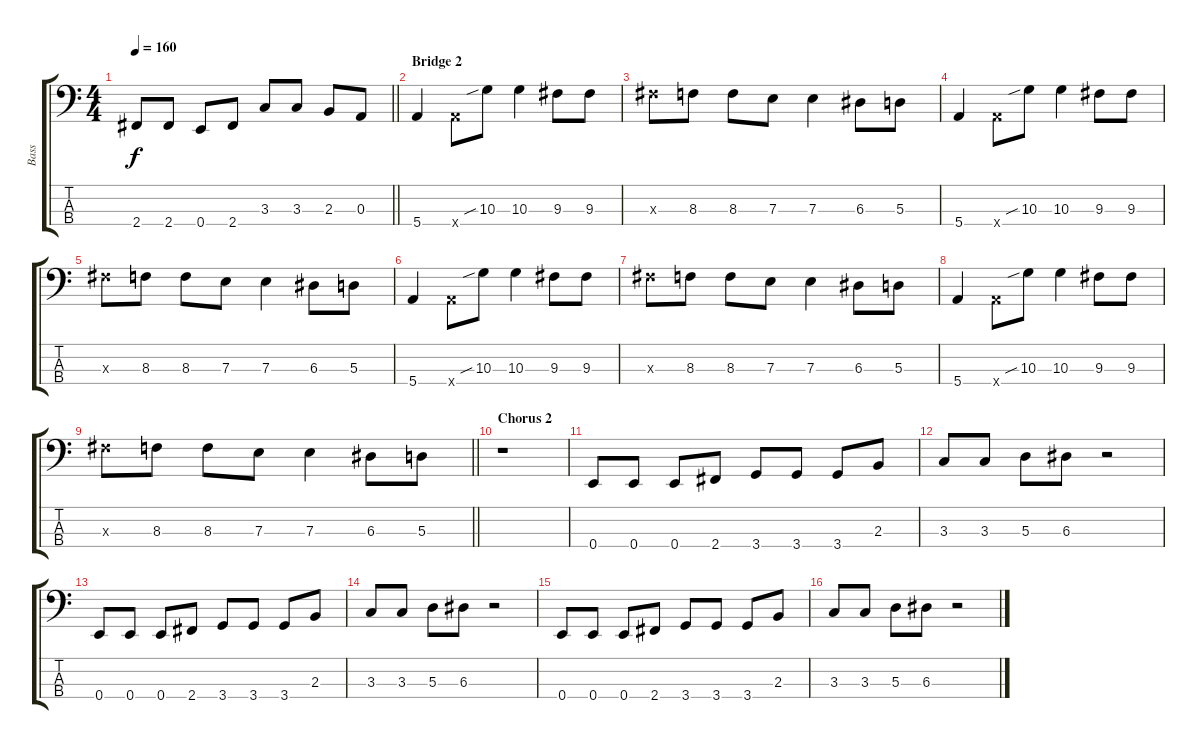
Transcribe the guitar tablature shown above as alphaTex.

\track ("Bass" "Bass") {instrument electricbasspick}
\staff {score tabs}
\tuning (G2 D2 A1 E1) {hide}
\ts (4 4)
\tempo 160
\clef f4
\barLineRight lightlight
\ks c
2.4.8{dy f} 2.4.8 0.4.8 2.4.8 3.3.8 3.3.8 2.3.8 0.3.8 |
\section ("" "Bridge 2")
5.4.4 5.4{x}.8 10.3{sib}.8 10.3.4 9.3.8 9.3.8 |
9.3{x}.8 8.3.8 8.3.8 7.3.8 7.3.4 6.3.8 5.3.8 |
5.4.4 5.4{x}.8 10.3{sib}.8 10.3.4 9.3.8 9.3.8 |
9.3{x}.8 8.3.8 8.3.8 7.3.8 7.3.4 6.3.8 5.3.8 |
5.4.4 5.4{x}.8 10.3{sib}.8 10.3.4 9.3.8 9.3.8 |
9.3{x}.8 8.3.8 8.3.8 7.3.8 7.3.4 6.3.8 5.3.8 |
5.4.4 5.4{x}.8 10.3{sib}.8 10.3.4 9.3.8 9.3.8 |
\barLineRight lightlight
9.3{x}.8 8.3.8 8.3.8 7.3.8 7.3.4 6.3.8 5.3.8 |
\section ("" "Chorus 2")
r.1 |
0.4.8 0.4.8 0.4.8 2.4.8 3.4.8 3.4.8 3.4.8 2.3.8 |
3.3.8 3.3.8 5.3.8 6.3.8 r.2 |
0.4.8 0.4.8 0.4.8 2.4.8 3.4.8 3.4.8 3.4.8 2.3.8 |
3.3.8 3.3.8 5.3.8 6.3.8 r.2 |
0.4.8 0.4.8 0.4.8 2.4.8 3.4.8 3.4.8 3.4.8 2.3.8 |
3.3.8 3.3.8 5.3.8 6.3.8 r.2
